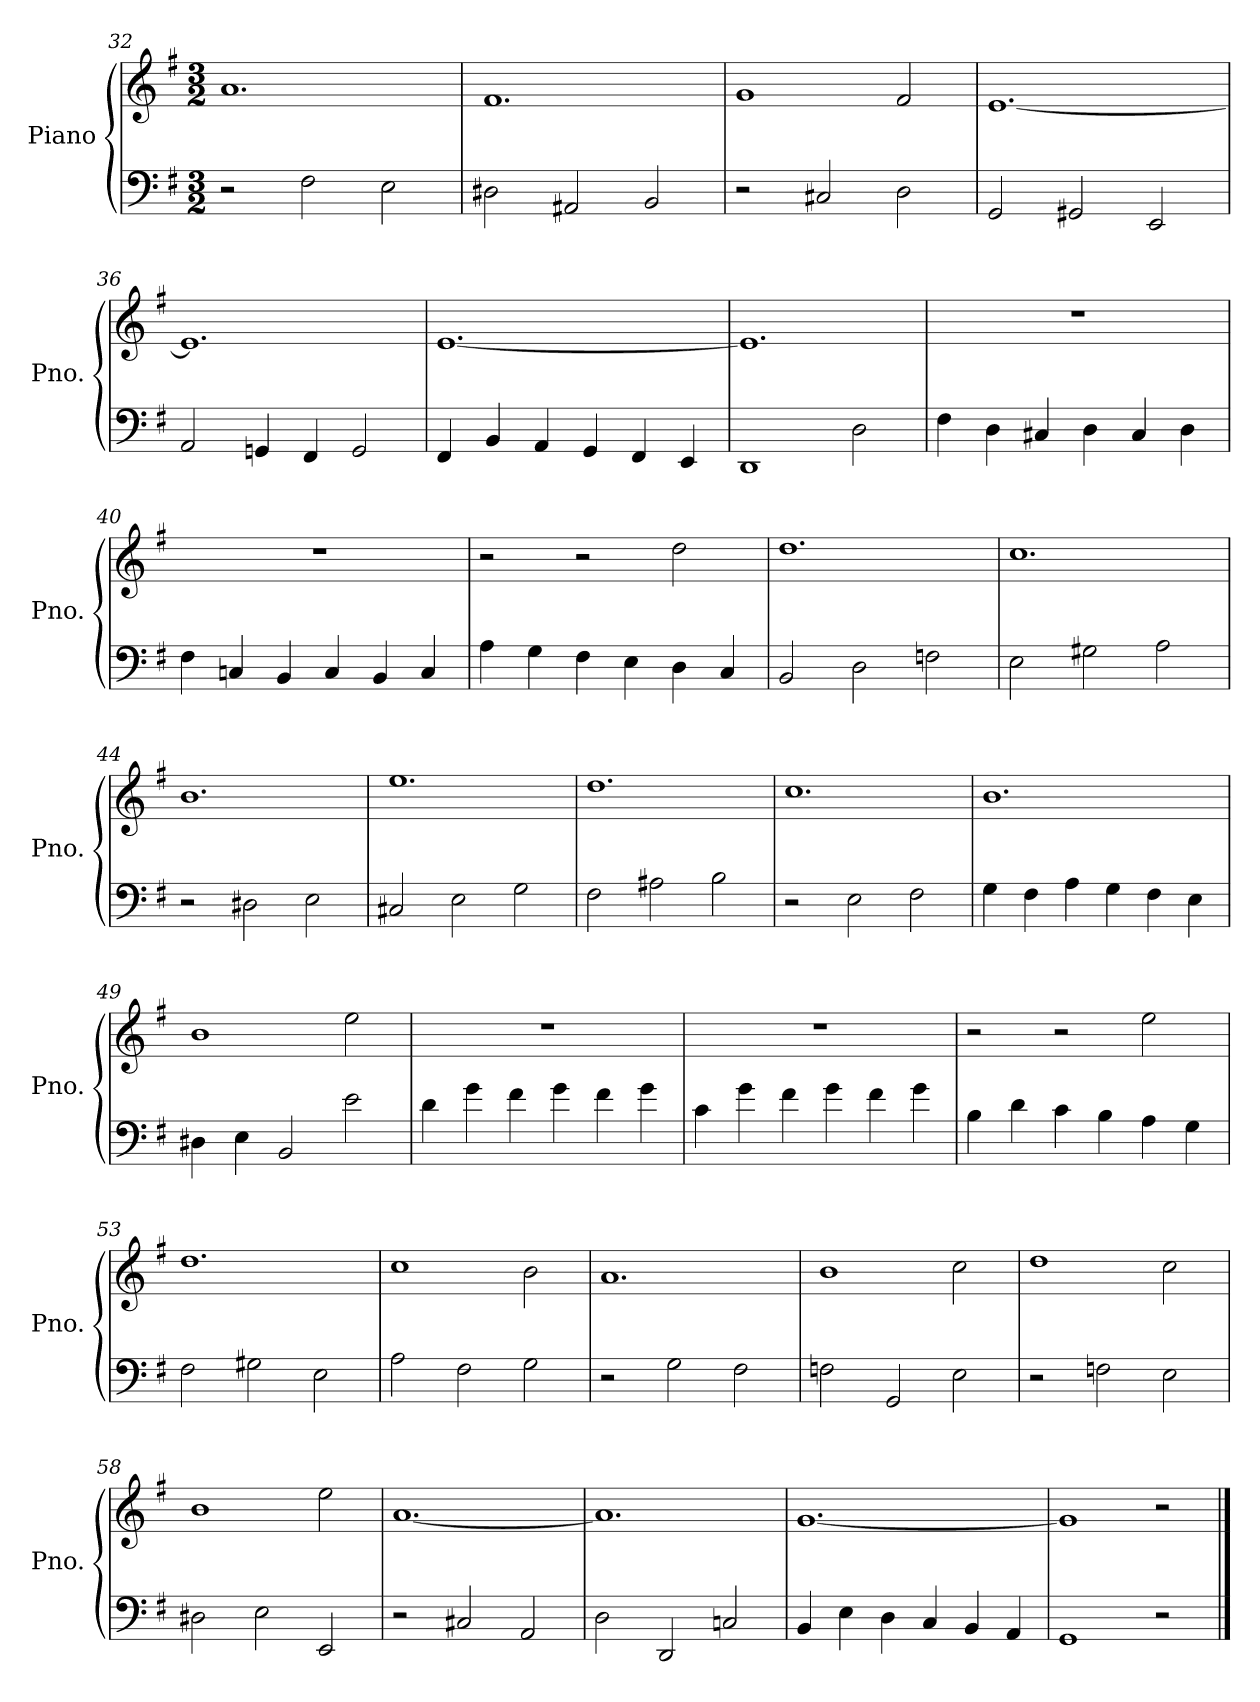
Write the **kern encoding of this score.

**kern	**kern
*part1	*part1
*staff2	*staff1
*I"Piano	*
*I'Pno.	*
*clefF4	*clefG2
*k[f#]	*k[f#]
*M3/2	*M3/2
=32	=32
2r	1.a
2F#\	.
2E\	.
=33	=33
2D#X\	1.f#
2AA#X/	.
2BB/	.
!!LO:LB:g=z
=34	=34
2r	1g
2C#X/	.
2D\	2f#/
=35	=35
2GG/	[1.e
2GG#X/	.
2EE/	.
=36	=36
2AA/	1.e]
4GGn/	.
4FF#/	.
2GG/	.
=37	=37
4FF#/	[1.e
4BB/	.
4AA/	.
4GG/	.
4FF#/	.
4EE/	.
=38	=38
1DD	1.e]
2D\	.
=39	=39
4F#\	1.r
4D\	.
4C#X/	.
4D\	.
4C#/	.
4D\	.
=40	=40
4F#\	1.r
4Cn/	.
4BB/	.
4C/	.
4BB/	.
4C/	.
!!LO:PB:g=z
=41	=41
4A\	2r
4G\	.
4F#\	2r
4E\	.
4D\	2dd\
4C/	.
=42	=42
2BB/	1.dd
2D\	.
2Fn\	.
=43	=43
2E\	1.cc
2G#X\	.
2A\	.
=44	=44
2r	1.b
2D#X\	.
2E\	.
=45	=45
2C#X/	1.ee
2E\	.
2G\	.
=46	=46
2F#\	1.dd
2A#X\	.
2B\	.
=47	=47
2r	1.cc
2E\	.
2F#\	.
=48	=48
4G\	1.b
4F#\	.
4A\	.
4G\	.
4F#\	.
4E\	.
!!LO:LB:g=z
=49	=49
4D#X\	1b
4E\	.
2BB/	.
2e\	2ee\
=50	=50
4d\	1.r
4g\	.
4f#\	.
4g\	.
4f#\	.
4g\	.
=51	=51
4c\	1.r
4g\	.
4f#\	.
4g\	.
4f#\	.
4g\	.
=52	=52
4B\	2r
4d\	.
4c\	2r
4B\	.
4A\	2ee\
4G\	.
=53	=53
2F#\	1.dd
2G#X\	.
2E\	.
=54	=54
2A\	1cc
2F#\	.
2G\	2b\
=55	=55
2r	1.a
2G\	.
2F#\	.
!!LO:LB:g=z
=56	=56
2Fn\	1b
2GG/	.
2E\	2cc\
=57	=57
2r	1dd
2Fn\	.
2E\	2cc\
=58	=58
2D#X\	1b
2E\	.
2EE/	2ee\
=59	=59
2r	[1.a
2C#X/	.
2AA/	.
=60	=60
2D\	1.a]
2DD/	.
2Cn/	.
=61	=61
4BB/	[1.g
4E\	.
4D\	.
4C/	.
4BB/	.
4AA/	.
=62	=62
1GG	1g]
2r	2r
==	==
*-	*-
